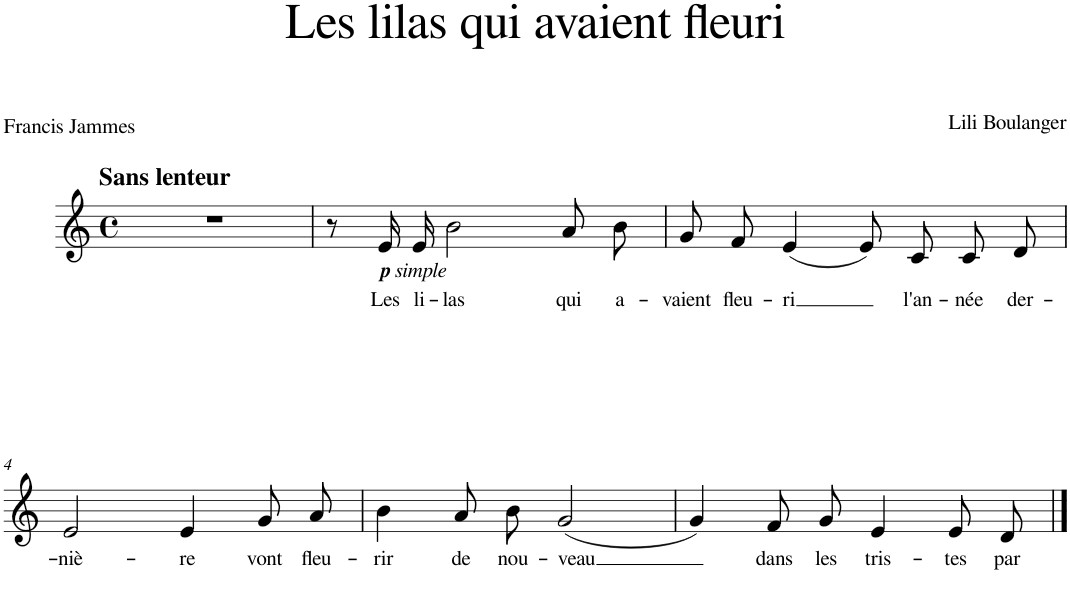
**kern	**text
*part1	*part1
*staff1	*staff1
*I"Piano	*
*I'Pno.	*
*clefG2	*
*k[]	*
*M4/4	*
*met(c)	*
=1	=1
!LO:TX:a:B:t=Sans lenteur	!
1r	.
=2	=2
8r	.
!LO:TX:b:Bi:t=p	!
!LO:TX:b:t=simple	!
!	!LO:LY:b
16e/LL	Les
!	!LO:LY:b
16e/JJ	li-
!	!LO:LY:b
2b\	-las
!	!LO:LY:b
8a/L	qui
!	!LO:LY:b
8b/J	a-
=3	=3
!	!LO:LY:b
8g/L	-vaient
!	!LO:LY:b
8f/J	fleu-
!	!LO:LY:b
(<4e/	-ri
8e/L)	.
!	!LO:LY:b
8c/J	l'an-
!	!LO:LY:b
8c/L	-née
!	!LO:LY:b
8d/J	der-
!!LO:LB:g=z
=4	=4
!	!LO:LY:b
2e/	-niè-
!	!LO:LY:b
4e/	-re
!	!LO:LY:b
8g/L	vont
!	!LO:LY:b
8a/J	fleu-
=5	=5
!	!LO:LY:b
4b\	-rir
!	!LO:LY:b
8a/L	de
!	!LO:LY:b
8b/J	nou-
!	!LO:LY:b
(<2g/	-veau
=6	=6
4g/)	.
!	!LO:LY:b
8f/L	dans
!	!LO:LY:b
8g/J	les
!	!LO:LY:b
4e/	tris-
!	!LO:LY:b
8e/L	-tes
!	!LO:LY:b
8d/J	par
==	==
*-	*-
